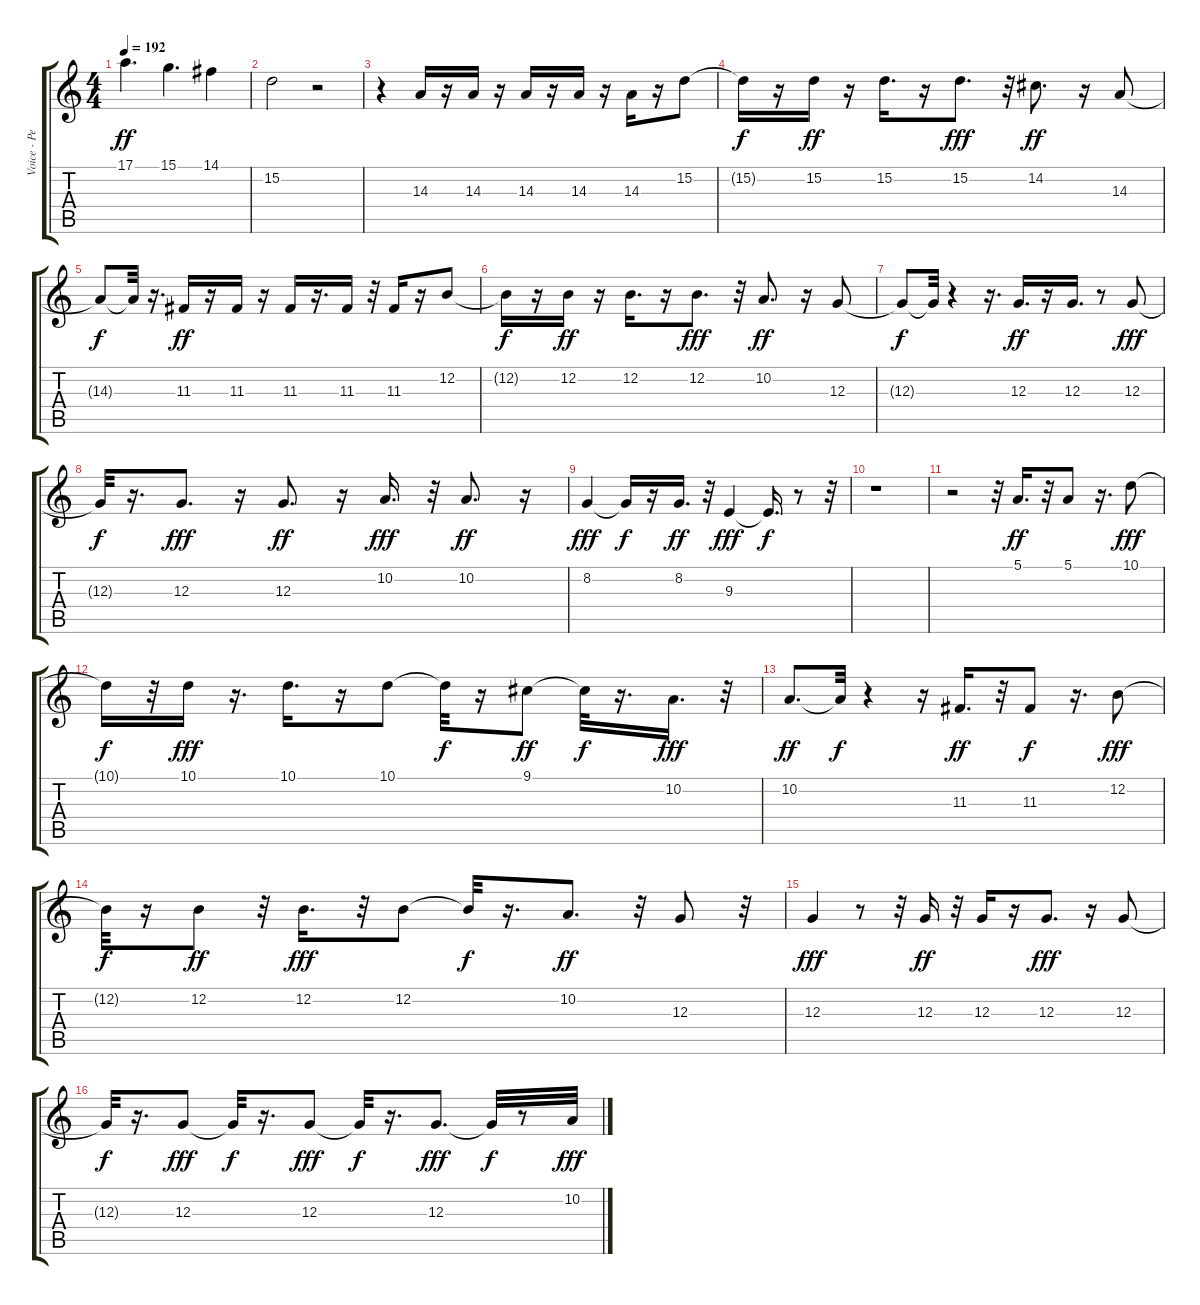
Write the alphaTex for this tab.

\track ("Voice - Pedro" "Voice - Pe") {instrument flute}
\staff {score tabs}
\tuning (E4 B3 G3 D3 A2 E2) {hide}
\ts (4 4)
\tempo 192
\clef g2
\ks c
17.1.4{d dy ff} 15.1.4{d} 14.1.4 |
15.2.2 r.2 |
r.4 14.3.16 r.16 14.3.16 r.16 14.3.16 r.16 14.3.16 r.16 14.3.16 r.16 15.2.8 |
15.2{t}.16{dy f} r.16 15.2.16{dy ff} r.16 15.2.16{d} r.16 15.2.8{d dy fff} r.32 14.2.8{d dy ff} r.16 14.3.8 |
14.3{t}.8{dy f} 14.3{t}.32 r.16{d} 11.3.16{dy ff} r.16 11.3.16 r.16 11.3.16 r.16{d} 11.3.16 r.32 11.3.16 r.16 12.2.8 |
12.2{t}.16{dy f} r.16 12.2.16{dy ff} r.16 12.2.16{d} r.16 12.2.8{d dy fff} r.32 10.2.8{d dy ff} r.16 12.3.8 |
12.3{t}.8{dy f} 12.3{t}.32 r.4 r.16{d} 12.3.16{d dy ff} r.16 12.3.16{d} r.8 12.3.8{dy fff} |
12.3{t}.32{dy f} r.16{d} 12.3.8{d dy fff} r.16 12.3.8{d dy ff} r.16 10.2.16{d dy fff} r.32 10.2.8{d dy ff} r.16 |
8.2.4{dy fff} 8.2{t}.16{dy f} r.16 8.2.16{d dy ff} r.32 9.3.4{dy fff} 9.3{t}.16{d dy f} r.8 r.32 |
r.1 |
r.2 r.32 5.1.16{d dy ff} r.32 5.1.8 r.16{d} 10.1.8{dy fff} |
10.1{t}.16{dy f} r.32 10.1.16{dy fff} r.16{d} 10.1.16{d} r.16 10.1.8 10.1{t}.32{dy f} r.16 9.1.8{dy ff} 9.1{t}.32{dy f} r.16{d} 10.2.16{d dy fff} r.32 |
10.2.8{d dy ff} 10.2{t}.32{dy f} r.4 r.16 11.3.16{d dy ff} r.32 11.3.8{dy f} r.16{d} 12.2.8{dy fff} |
12.2{t}.32{dy f} r.16 12.2.8{dy ff} r.32 12.2.16{d dy fff} r.32 12.2.8 12.2{t}.32{dy f} r.16{d} 10.2.8{d dy ff} r.32 12.3.8 r.32 |
12.3.4{dy fff} r.8 r.32 12.3.16{dy ff} r.32 12.3.16 r.16 12.3.8{d dy fff} r.16 12.3.8 |
12.3{t}.32{dy f} r.16{d} 12.3.8{dy fff} 12.3{t}.32{dy f} r.16{d} 12.3.8{dy fff} 12.3{t}.32{dy f} r.16{d} 12.3.8{d dy fff} 12.3{t}.32{dy f} r.8 10.2.32{dy fff}
